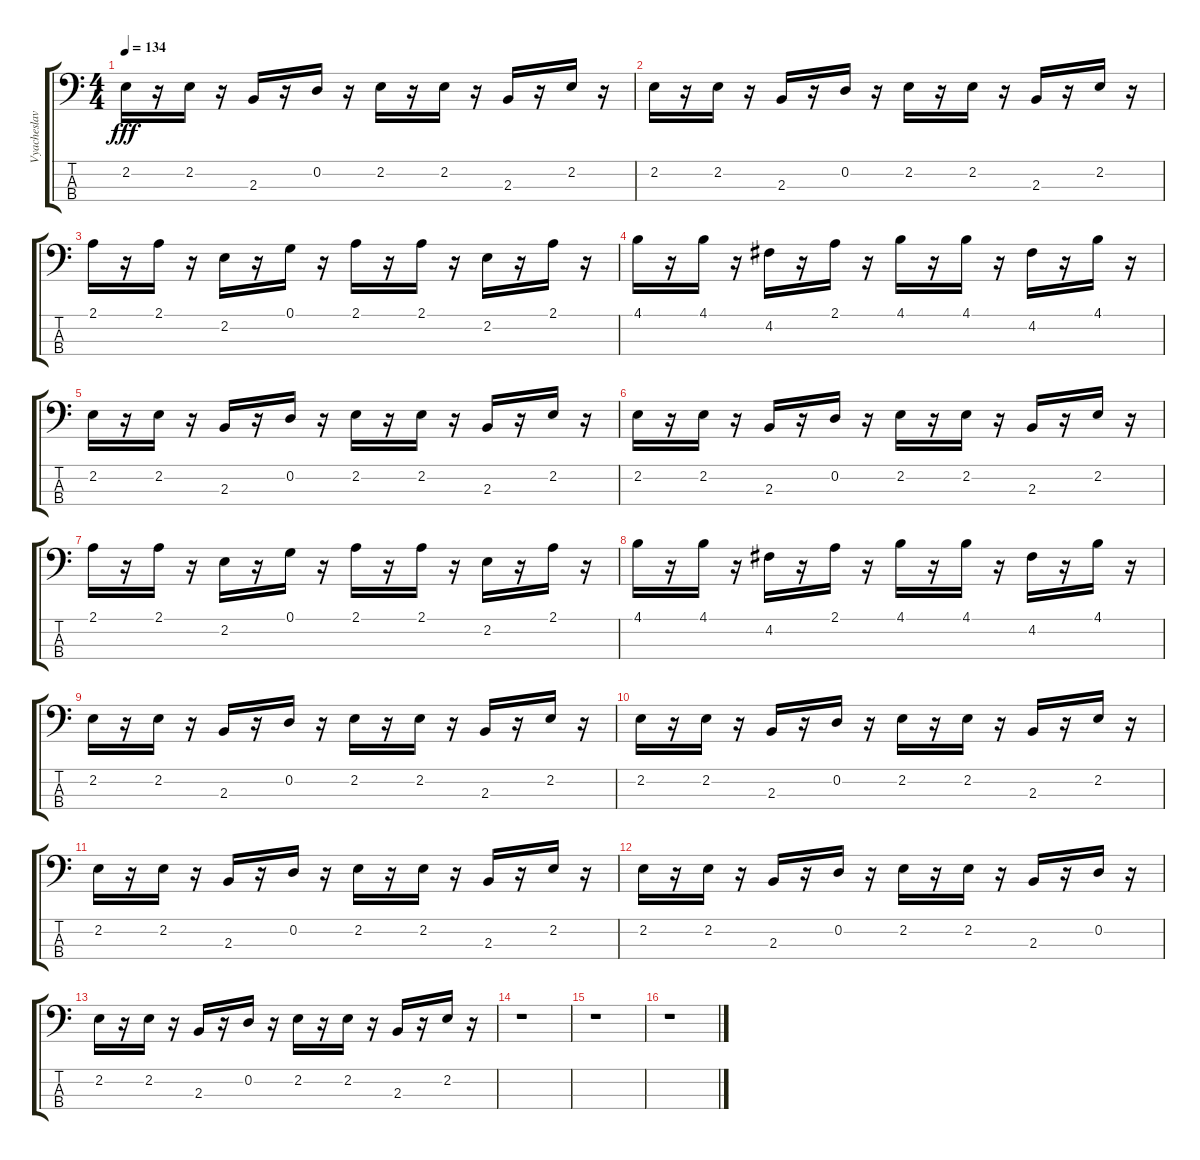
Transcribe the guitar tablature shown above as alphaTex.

\track ("Vyacheslav Makarov" "Vyacheslav") {instrument electricbassfinger}
\staff {score tabs}
\tuning (G2 D2 A1 E1) {hide}
\ts (4 4)
\tempo 134
\clef f4
\ks c
2.2.16{dy fff} r.16 2.2.16 r.16 2.3.16 r.16 0.2.16 r.16 2.2.16 r.16 2.2.16 r.16 2.3.16 r.16 2.2.16 r.16 |
2.2.16 r.16 2.2.16 r.16 2.3.16 r.16 0.2.16 r.16 2.2.16 r.16 2.2.16 r.16 2.3.16 r.16 2.2.16 r.16 |
2.1.16 r.16 2.1.16 r.16 2.2.16 r.16 0.1.16 r.16 2.1.16 r.16 2.1.16 r.16 2.2.16 r.16 2.1.16 r.16 |
4.1.16 r.16 4.1.16 r.16 4.2.16 r.16 2.1.16 r.16 4.1.16 r.16 4.1.16 r.16 4.2.16 r.16 4.1.16 r.16 |
2.2.16 r.16 2.2.16 r.16 2.3.16 r.16 0.2.16 r.16 2.2.16 r.16 2.2.16 r.16 2.3.16 r.16 2.2.16 r.16 |
2.2.16 r.16 2.2.16 r.16 2.3.16 r.16 0.2.16 r.16 2.2.16 r.16 2.2.16 r.16 2.3.16 r.16 2.2.16 r.16 |
2.1.16 r.16 2.1.16 r.16 2.2.16 r.16 0.1.16 r.16 2.1.16 r.16 2.1.16 r.16 2.2.16 r.16 2.1.16 r.16 |
4.1.16 r.16 4.1.16 r.16 4.2.16 r.16 2.1.16 r.16 4.1.16 r.16 4.1.16 r.16 4.2.16 r.16 4.1.16 r.16 |
2.2.16 r.16 2.2.16 r.16 2.3.16 r.16 0.2.16 r.16 2.2.16 r.16 2.2.16 r.16 2.3.16 r.16 2.2.16 r.16 |
2.2.16 r.16 2.2.16 r.16 2.3.16 r.16 0.2.16 r.16 2.2.16 r.16 2.2.16 r.16 2.3.16 r.16 2.2.16 r.16 |
2.2.16 r.16 2.2.16 r.16 2.3.16 r.16 0.2.16 r.16 2.2.16 r.16 2.2.16 r.16 2.3.16 r.16 2.2.16 r.16 |
2.2.16 r.16 2.2.16 r.16 2.3.16 r.16 0.2.16 r.16 2.2.16 r.16 2.2.16 r.16 2.3.16 r.16 0.2.16 r.16 |
2.2.16 r.16 2.2.16 r.16 2.3.16 r.16 0.2.16 r.16 2.2.16 r.16 2.2.16 r.16 2.3.16 r.16 2.2.16 r.16 |
r.1 |
r.1 |
r.1
